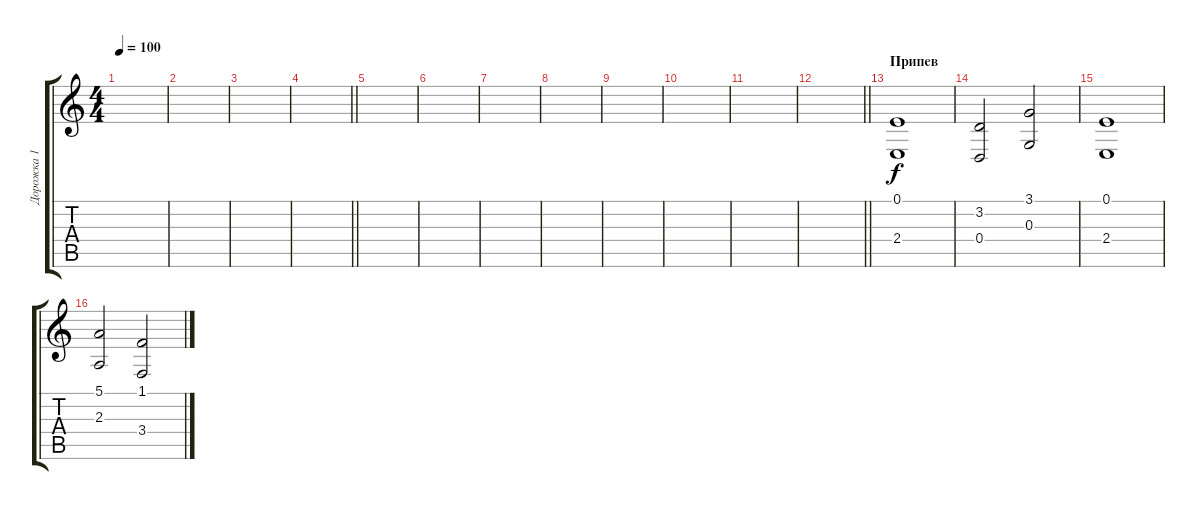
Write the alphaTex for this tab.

\track ("Дорожка 1" "Дорожка 1") {instrument stringensemble1}
\staff {score tabs}
\tuning (E4 B3 G3 D3 A2 E2) {hide}
\ts (4 4)
\tempo 100
\clef g2
\ks c
|
|
|
\barLineRight lightlight
|
|
|
|
|
|
|
|
\barLineRight lightlight
|
\section ("" "Припев")
(0.1 2.4).1 |
(3.2 0.4).2 (3.1 0.3).2 |
(0.1 2.4).1 |
(5.1 2.3).2 (1.1 3.4).2
